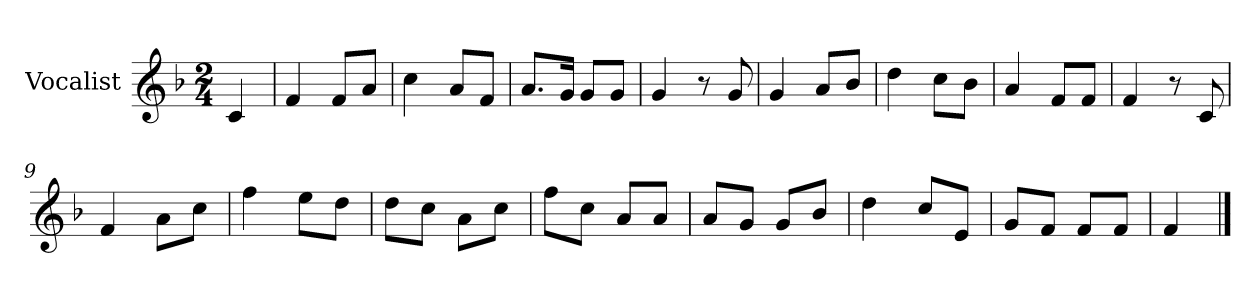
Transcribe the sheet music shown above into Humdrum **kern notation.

**kern
*part1
*staff1
*I"Vocalist
*k[b-]
*F:
*M2/4
=
4c
=1
4f
8fL
8aJ
=2
4cc
8aL
8fJ
=3
8.aL
16gJk
8gL
8gJ
=4
4g
8r
8g
=5
4g
8aL
8b-J
=6
4dd
8ccL
8b-J
=7
4a
8fL
8fJ
=8
4f
8r
8c
=9
4f
8aL
8ccJ
=10
4ff
8eeL
8ddJ
=11
8ddL
8ccJ
8aL
8ccJ
=12
8ffL
8ccJ
8aL
8aJ
=13
8aL
8gJ
8gL
8b-J
=14
4dd
8ccL
8eJ
=15
8gL
8fJ
8fL
8fJ
=16
4f
==
*-
